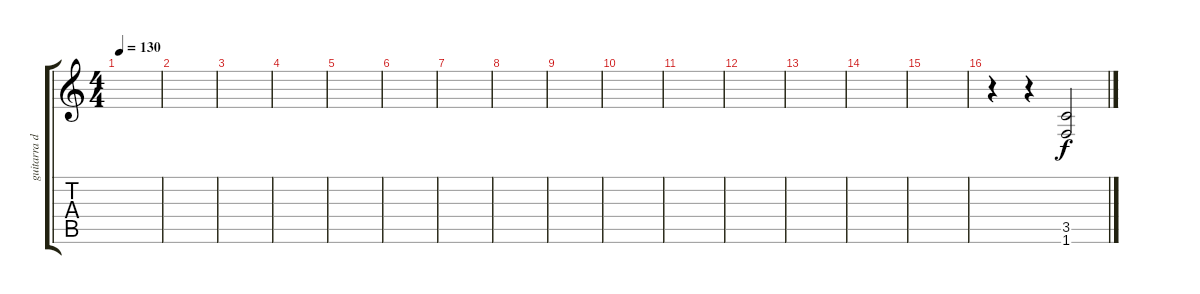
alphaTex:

\track ("guitarra dist." "guitarra d") {instrument distortionguitar}
\staff {score tabs}
\tuning (E4 B3 G3 D3 A2 E2) {hide}
\ts (4 4)
\tempo 130
\clef g2
\ks c
|
|
|
|
|
|
|
|
|
|
|
|
|
|
|
r.4 r.4 (3.5 1.6).2
